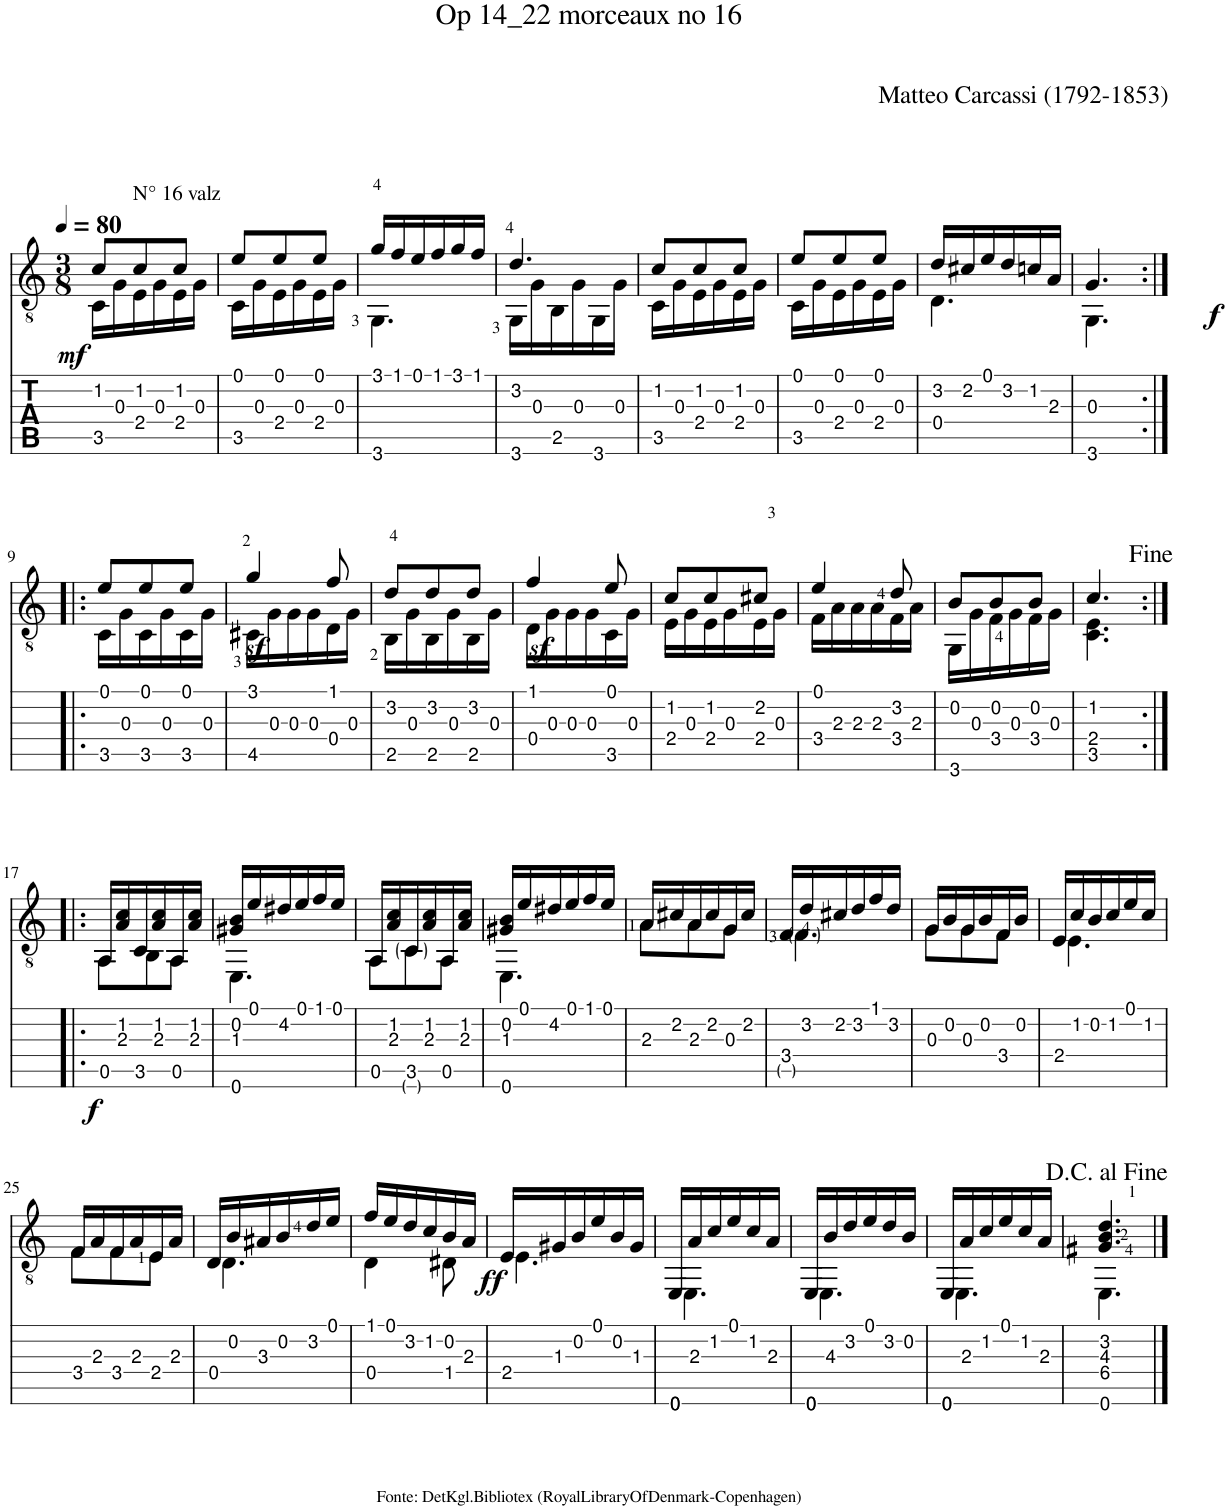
**kern	**kern	**dynam
*part1	*part1	*part1
*staff2	*staff1	*staff1/2
*I"Guitar	*	*
*I'Guit.	*	*
*stria6	*	*
*	*clefGv2	*
*k[]	*k[]	*
*M3/8	*M3/8	*
*MM80	*MM80	*
=1	=1	=1
*^	*^	*
!	!	!	!	!LO:DY:b
8cL	16CLL	8c/L	16C\LL	mf
.	16G	.	16G\	.
!	!	!LO:TX:a:t=N° 16 valz	!	!
8c	16E	8c/	16E\	.
.	16G	.	16G\	.
8cJ	16E	8c/J	16E\	.
.	16GJJ	.	16G\JJ	.
=2	=2	=2	=2	=2
8eL	16CLL	8e/L	16C\LL	.
.	16G	.	16G\	.
8e	16E	8e/	16E\	.
.	16G	.	16G\	.
8eJ	16E	8e/J	16E\	.
.	16GJJ	.	16G\JJ	.
=3	=3	=3	=3	=3
16gLL	4.GG	16g/LL	4.GG\	.
16f	.	16f/	.	.
16e	.	16e/	.	.
16f	.	16f/	.	.
16g	.	16g/	.	.
16fJJ	.	16f/JJ	.	.
=4	=4	=4	=4	=4
4.d	16GGLL	4.d/	16GG\LL	.
.	16G	.	16G\	.
.	16BB	.	16BB\	.
.	16G	.	16G\	.
.	16GG	.	16GG\	.
.	16GJJ	.	16G\JJ	.
=5	=5	=5	=5	=5
8cL	16CLL	8c/L	16C\LL	.
.	16G	.	16G\	.
8c	16E	8c/	16E\	.
.	16G	.	16G\	.
8cJ	16E	8c/J	16E\	.
.	16GJJ	.	16G\JJ	.
=6	=6	=6	=6	=6
8eL	16CLL	8e/L	16C\LL	.
.	16G	.	16G\	.
8e	16E	8e/	16E\	.
.	16G	.	16G\	.
8eJ	16E	8e/J	16E\	.
.	16GJJ	.	16G\JJ	.
=7	=7	=7	=7	=7
16dLL	4.D	16d/LL	4.D\	.
16c#	.	16c#X/	.	.
16e	.	16e/	.	.
16d	.	16d/	.	.
16c	.	16cn/	.	.
16AJJ	.	16A/JJ	.	.
=8	=8	=8	=8	=8
!	!	!	!	!LO:DY:b
4.G	4.GG	4.G/	4.GG\	f
!!LO:LB:g=z	!!
=9:|!|:	=9:|!|:	=9:|!|:	=9:|!|:	=9:|!|:
8eL	16CLL	8e/L	16C\LL	.
.	16G	.	16G\	.
8e	16C	8e/	16C\	.
.	16G	.	16G\	.
8eJ	16C	8e/J	16C\	.
.	16GJJ	.	16G\JJ	.
=10	=10	=10	=10	=10
!	!	!	!	!LO:DY:b
4g	16C#LL	4g/	16C#X\LL	sf
.	16G	.	16G\	.
.	16G	.	16G\	.
.	16G	.	16G\	.
8f	16D	8f/	16D\	.
.	16GJJ	.	16G\JJ	.
=11	=11	=11	=11	=11
8dL	16BBLL	8d/L	16BB\LL	.
.	16G	.	16G\	.
8d	16BB	8d/	16BB\	.
.	16G	.	16G\	.
8dJ	16BB	8d/J	16BB\	.
.	16GJJ	.	16G\JJ	.
=12	=12	=12	=12	=12
!	!	!	!	!LO:DY:b
4f	16DLL	4f/	16D\LL	sf
.	16G	.	16G\	.
.	16G	.	16G\	.
.	16G	.	16G\	.
8e	16C	8e/	16C\	.
.	16GJJ	.	16G\JJ	.
=13	=13	=13	=13	=13
8cL	16ELL	8c/L	16E\LL	.
.	16G	.	16G\	.
8c	16E	8c/	16E\	.
.	16G	.	16G\	.
8c#J	16E	8c#X/J	16E\	.
.	16GJJ	.	16G\JJ	.
=14	=14	=14	=14	=14
4e	16FLL	4e/	16F\LL	.
.	16A	.	16A\	.
.	16A	.	16A\	.
.	16A	.	16A\	.
8d	16F	8d/	16F\	.
.	16AJJ	.	16A\JJ	.
=15	=15	=15	=15	=15
8BL	16GGLL	8B/L	16GG\LL	.
.	16G	.	16G\	.
8B	16F	8B/	16F\	.
.	16G	.	16G\	.
8BJ	16F	8B/J	16F\	.
.	16GJJ	.	16G\JJ	.
=16	=16	=16	=16	=16
4.c	4.C 4.E	4.c/	4.C\ 4.E\	.
!!LO:LB:g=z	!!
=17:|!|:	=17:|!|:	=17:|!|:	=17:|!|:	=17:|!|:
!	!	!	!	!LO:DY:b=2
16AALL	8AAL	16AA/LL	8AA\L	f
16A\ 16c\	.	16A/ 16c/	.	.
16C	8BB	16C/	8BB\	.
16A\ 16c\	.	16A/ 16c/	.	.
16AA	8AAJ	16AA/	8AA\J	.
16A\ 16c\JJ	.	16A/ 16c/JJ	.	.
=18	=18	=18	=18	=18
16G#\ 16B\LL	4.EE	16G#X/ 16B/LL	4.EE\	.
16e	.	16e/	.	.
16d#	.	16d#X/	.	.
16e	.	16e/	.	.
16f	.	16f/	.	.
16eJJ	.	16e/JJ	.	.
=19	=19	=19	=19	=19
16AALL	8AAL	16AA/LL	8AA\L	.
16A\ 16c\	.	16A/ 16c/	.	.
16C	8C	16C/	8C\	.
16A\ 16c\	.	16A/ 16c/	.	.
16AA	8AAJ	16AA/	8AA\J	.
16A\ 16c\JJ	.	16A/ 16c/JJ	.	.
=20	=20	=20	=20	=20
16G#X\ 16B\LL	4.EE	16G#X/ 16B/LL	4.EE\	.
16e	.	16e/	.	.
16d#X	.	16d#X/	.	.
16e	.	16e/	.	.
16f	.	16f/	.	.
16eJJ	.	16e/JJ	.	.
=21	=21	=21	=21	=21
16ALL	8AL	16A/LL	8A\L	.
16c#	.	16c#X/	.	.
16A	8A	16A/	8A\	.
16c#	.	16c#/	.	.
16G	8GJ	16G/	8G\J	.
16c#JJ	.	16c#/JJ	.	.
=22	=22	=22	=22	=22
16FLL	4.F	16F/LL	4.F\	.
16d	.	16d/	.	.
16c#	.	16c#X/	.	.
16d	.	16d/	.	.
16f	.	16f/	.	.
16dJJ	.	16d/JJ	.	.
=23	=23	=23	=23	=23
16GLL	8GL	16G/LL	8G\L	.
16B	.	16B/	.	.
16G	8G	16G/	8G\	.
16B	.	16B/	.	.
16F	8FJ	16F/	8F\J	.
16BJJ	.	16B/JJ	.	.
=24	=24	=24	=24	=24
16ELL	4.E	16E/LL	4.E\	.
16c	.	16c/	.	.
16B	.	16B/	.	.
16c	.	16c/	.	.
16e	.	16e/	.	.
16cJJ	.	16c/JJ	.	.
!!LO:LB:g=z	!!
=25	=25	=25	=25	=25
16FLL	8FL	16F/LL	8F\L	.
16A	.	16A/	.	.
16F	8F	16F/	8F\	.
16A	.	16A/	.	.
16E	8EJ	16E/	8E\J	.
16AJJ	.	16A/JJ	.	.
=26	=26	=26	=26	=26
16DLL	4.D	16D/LL	4.D\	.
16B	.	16B/	.	.
16A#	.	16A#X/	.	.
16B	.	16B/	.	.
16d	.	16d/	.	.
16eJJ	.	16e/JJ	.	.
=27	=27	=27	=27	=27
16fLL	4D	16f/LL	4D\	.
16e	.	16e/	.	.
16d	.	16d/	.	.
16c	.	16c/	.	.
16B	8D#	16B/	8D#X\	.
16AJJ	.	16A/JJ	.	.
=28	=28	=28	=28	=28
!	!	!	!	!LO:DY:b
16ELL	4.E	16E/LL	4.E\	ff
16G#	.	16G#X/	.	.
16B	.	16B/	.	.
16e	.	16e/	.	.
16B	.	16B/	.	.
16G#JJ	.	16G#/JJ	.	.
=29	=29	=29	=29	=29
16EELL	4.EE	16EE/LL	4.EE\	.
16A	.	16A/	.	.
16c	.	16c/	.	.
16e	.	16e/	.	.
16c	.	16c/	.	.
16AJJ	.	16A/JJ	.	.
=30	=30	=30	=30	=30
16EELL	4.EE	16EE/LL	4.EE\	.
16B	.	16B/	.	.
16d	.	16d/	.	.
16e	.	16e/	.	.
16d	.	16d/	.	.
16BJJ	.	16B/JJ	.	.
=31	=31	=31	=31	=31
16EELL	4.EE	16EE/LL	4.EE\	.
16A	.	16A/	.	.
16c	.	16c/	.	.
16e	.	16e/	.	.
16c	.	16c/	.	.
16AJJ	.	16A/JJ	.	.
=32	=32	=32	=32	=32
4.G# 4.B 4.d	4.EE	4.G#X/ 4.B/ 4.d/	4.EE\	.
*v	*v	*	*	*
*	*v	*v	*
==	==	==
*-	*-	*-
